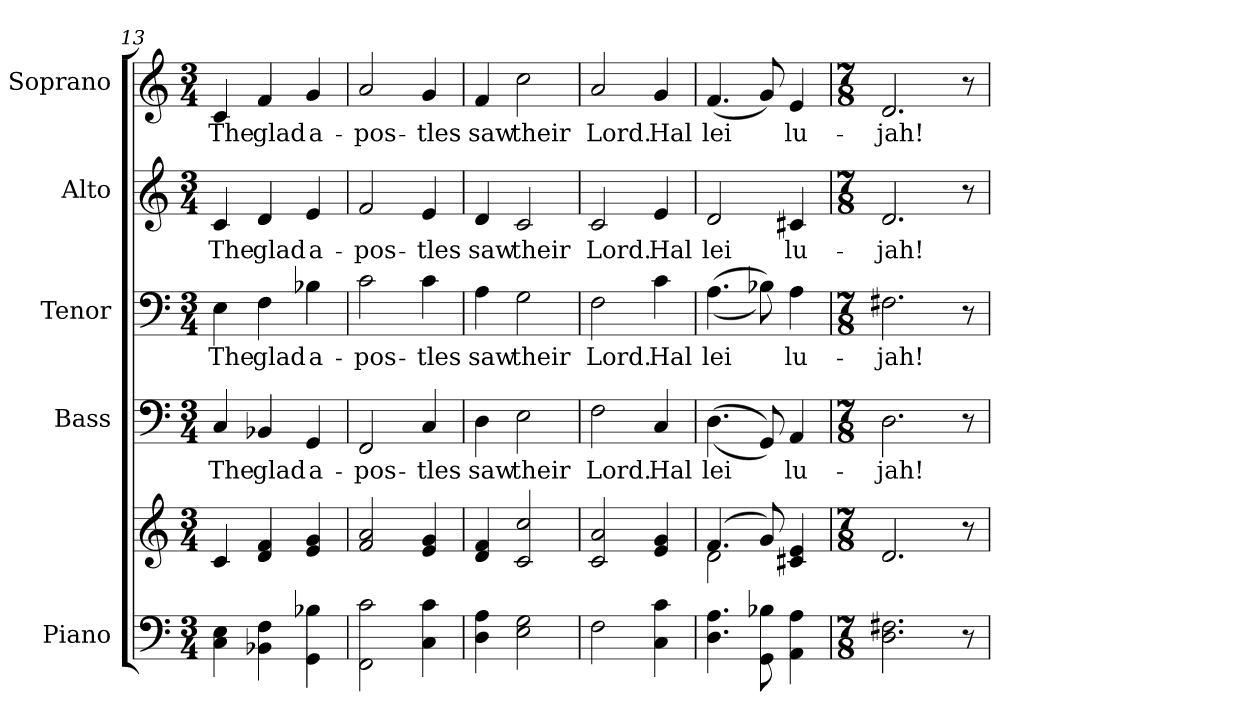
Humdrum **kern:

**kern	**kern	**kern	**text	**kern	**text	**kern	**text	**kern	**text
*part5	*part5	*part4	*part4	*part3	*part3	*part2	*part2	*part1	*part1
*staff6	*staff5	*staff4	*staff4	*staff3	*staff3	*staff2	*staff2	*staff1	*staff1
*I"Piano	*	*I"Bass	*	*I"Tenor	*	*I"Alto	*	*I"Soprano	*
*I'Pno.	*	*I'B.	*	*I'T.	*	*I'A.	*	*I'S.	*
!!LO:PB:g=z
*clefF4	*clefG2	*clefF4	*	*clefF4	*	*clefG2	*	*clefG2	*
*k[]	*k[]	*k[]	*	*k[]	*	*k[]	*	*k[]	*
*C:	*C:	*C:	*	*C:	*	*C:	*	*C:	*
*M3/4	*M3/4	*M3/4	*	*M3/4	*	*M3/4	*	*M3/4	*
=13	=13	=13	=13	=13	=13	=13	=13	=13	=13
!	!	!	!LO:LY:b:color=#000000	!	!	!	!	!	!
!	!	!	!	!	!LO:LY:b:color=#000000	!	!	!	!
!	!	!	!	!	!	!	!LO:LY:b:color=#000000	!	!
!	!	!	!	!	!	!	!	!	!LO:LY:b:color=#000000
4Ci\ 4Ei	4ci/	4Ci/	The	4Ei\	The	4ci/	The	4ci/	The
!	!	!	!LO:LY:b:color=#000000	!	!	!	!	!	!
!	!	!	!	!	!LO:LY:b:color=#000000	!	!	!	!
!	!	!	!	!	!	!	!LO:LY:b:color=#000000	!	!
!	!	!	!	!	!	!	!	!	!LO:LY:b:color=#000000
4BB-Xi\ 4Fi	4di/ 4fi	4BB-Xi/	glad	4Fi\	glad	4di/	glad	4fi/	glad
!	!	!	!LO:LY:b:color=#000000	!	!	!	!	!	!
!	!	!	!	!	!LO:LY:b:color=#000000	!	!	!	!
!	!	!	!	!	!	!	!LO:LY:b:color=#000000	!	!
!	!	!	!	!	!	!	!	!	!LO:LY:b:color=#000000
4GGi\ 4B-Xi	4ei/ 4gi	4GGi/	a-	4B-Xi\	a-	4ei/	a-	4gi/	a-
=14	=14	=14	=14	=14	=14	=14	=14	=14	=14
!	!	!	!LO:LY:b:color=#000000	!	!	!	!	!	!
!	!	!	!	!	!LO:LY:b:color=#000000	!	!	!	!
!	!	!	!	!	!	!	!LO:LY:b:color=#000000	!	!
!	!	!	!	!	!	!	!	!	!LO:LY:b:color=#000000
2FFi\ 2ci	2fi/ 2ai	2FFi/	-pos-	2ci\	-pos-	2fi/	-pos-	2ai/	-pos-
!	!	!	!LO:LY:b:color=#000000	!	!	!	!	!	!
!	!	!	!	!	!LO:LY:b:color=#000000	!	!	!	!
!	!	!	!	!	!	!	!LO:LY:b:color=#000000	!	!
!	!	!	!	!	!	!	!	!	!LO:LY:b:color=#000000
4Ci\ 4ci	4ei/ 4gi	4Ci/	-tles	4ci\	-tles	4ei/	-tles	4gi/	-tles
=15	=15	=15	=15	=15	=15	=15	=15	=15	=15
!	!	!	!LO:LY:b:color=#000000	!	!	!	!	!	!
!	!	!	!	!	!LO:LY:b:color=#000000	!	!	!	!
!	!	!	!	!	!	!	!LO:LY:b:color=#000000	!	!
!	!	!	!	!	!	!	!	!	!LO:LY:b:color=#000000
4Di\ 4Ai	4di/ 4fi	4Di\	saw	4Ai\	saw	4di/	saw	4fi/	saw
!	!	!	!LO:LY:b:color=#000000	!	!	!	!	!	!
!	!	!	!	!	!LO:LY:b:color=#000000	!	!	!	!
!	!	!	!	!	!	!	!LO:LY:b:color=#000000	!	!
!	!	!	!	!	!	!	!	!	!LO:LY:b:color=#000000
2Ei\ 2Gi	2ci/ 2cci	2Ei\	their	2Gi\	their	2ci/	their	2cci\	their
!!LO:PB:g=z
=16	=16	=16	=16	=16	=16	=16	=16	=16	=16
!	!	!	!LO:LY:b:color=#000000	!	!	!	!	!	!
!	!	!	!	!	!LO:LY:b:color=#000000	!	!	!	!
!	!	!	!	!	!	!	!LO:LY:b:color=#000000	!	!
!	!	!	!	!	!	!	!	!	!LO:LY:b:color=#000000
2Fi\	2ci/ 2ai	2Fi\	Lord.	2Fi\	Lord.	2ci/	Lord.	2ai/	Lord.
!	!	!	!LO:LY:b:color=#000000	!	!	!	!	!	!
!	!	!	!	!	!LO:LY:b:color=#000000	!	!	!	!
!	!	!	!	!	!	!	!LO:LY:b:color=#000000	!	!
!	!	!	!	!	!	!	!	!	!LO:LY:b:color=#000000
4Ci\ 4ci	4ei/ 4gi	4Ci/	Hal	4ci\	Hal	4ei/	Hal	4gi/	Hal
=17	=17	=17	=17	=17	=17	=17	=17	=17	=17
*	*^	*	*	*	*	*	*	*	*
!	!	!	!	!LO:LY:b:color=#000000	!	!	!	!	!	!
!	!	!	!	!	!	!LO:LY:b:color=#000000	!	!	!	!
!	!	!	!	!	!	!	!	!LO:LY:b:color=#000000	!	!
!	!	!	!	!	!	!	!	!	!	!LO:LY:b:color=#000000
4.Di\ 4.Ai	(4.fi/	2di\	((4.Di\	lei	((4.Ai\	lei	2di/	lei	(4.fi/	lei
8GGi\ 8B-Xi	8gi/)	.	8GGi/))	.	8B-Xi\))	.	.	.	8gi/)	.
!	!	!	!	!LO:LY:b:color=#000000	!	!	!	!	!	!
!	!	!	!	!	!	!LO:LY:b:color=#000000	!	!	!	!
!	!	!	!	!	!	!	!	!LO:LY:b:color=#000000	!	!
!	!	!	!	!	!	!	!	!	!	!LO:LY:b:color=#000000
4AAi\ 4Ai	4c#Xi/ 4ei	4ryy	4AAi/	lu-	4Ai\	lu-	4c#Xi/	lu-	4ei/	lu-
*	*v	*v	*	*	*	*	*	*	*	*
=18	=18	=18	=18	=18	=18	=18	=18	=18	=18
*M7/8	*M7/8	*M7/8	*	*M7/8	*	*M7/8	*	*M7/8	*
*	*^	*	*	*	*	*	*	*	*
!	!	!	!	!LO:LY:b:color=#000000	!	!	!	!	!	!
*	*v	*v	*	*	*	*	*	*	*	*
*	*^	*	*	*	*	*	*	*	*
!	!	!	!	!	!	!LO:LY:b:color=#000000	!	!	!	!
*	*v	*v	*	*	*	*	*	*	*	*
*	*^	*	*	*	*	*	*	*	*
!	!	!	!	!	!	!	!	!LO:LY:b:color=#000000	!	!
*	*v	*v	*	*	*	*	*	*	*	*
*	*^	*	*	*	*	*	*	*	*
!	!	!	!	!	!	!	!	!	!	!LO:LY:b:color=#000000
*	*v	*v	*	*	*	*	*	*	*	*
2.Di\ 2.F#Xi	2.di/	2.Di\	-jah!	2.F#Xi\	-jah!	2.di/	-jah!	2.di/	-jah!
8r	8r	8r	.	8r	.	8r	.	8r	.
=	=	=	=	=	=	=	=	=	=
*-	*-	*-	*-	*-	*-	*-	*-	*-	*-
